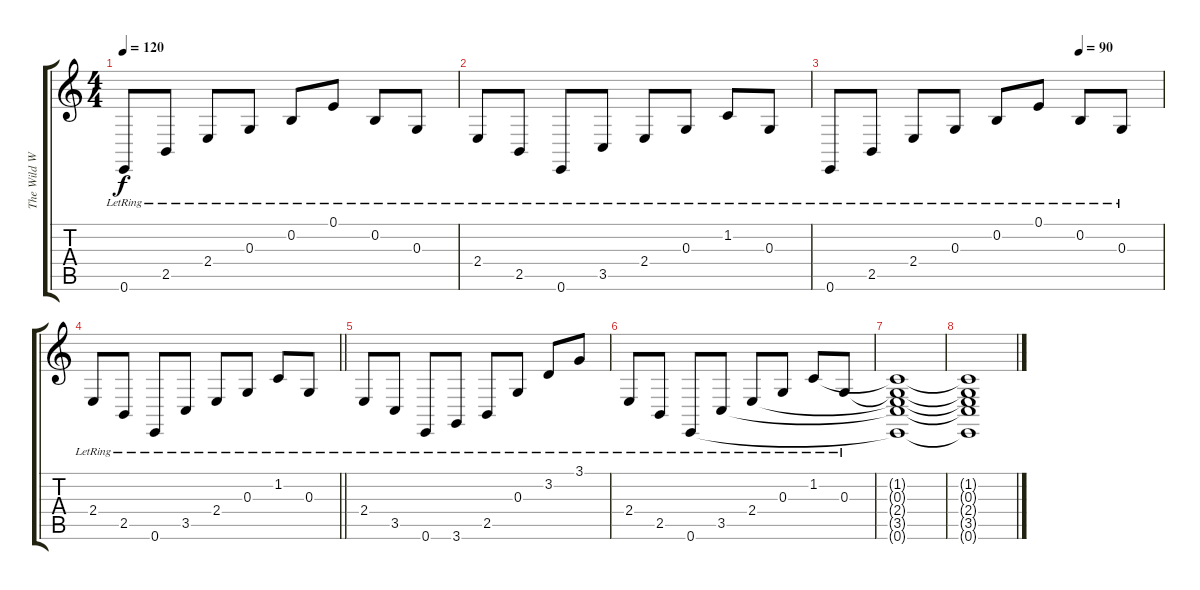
\track ("The Wild Wind" "The Wild W") {instrument seashore}
\staff {score tabs}
\tuning (E4 B3 G3 D3 A2 E2) {hide}
\ts (4 4)
\tempo 120
\clef g2
\ks c
0.6{lr}.8{dy f} 2.5{lr}.8 2.4{lr}.8 0.3{lr}.8 0.2{lr}.8 0.1{lr}.8 0.2{lr}.8 0.3{lr}.8 |
2.4{lr}.8 2.5{lr}.8 0.6{lr}.8 3.5{lr}.8{balance 3} 2.4{lr}.8 0.3{lr}.8 1.2{lr}.8 0.3{lr}.8 |
\tempo (90 0.75)
0.6{lr}.8 2.5{lr}.8 2.4{lr}.8 0.3{lr}.8 0.2{lr}.8 0.1{lr}.8 0.2{lr}.8 0.3{lr}.8 |
\barLineRight lightlight
2.4{lr}.8 2.5{lr}.8 0.6{lr}.8 3.5{lr}.8{balance 3} 2.4{lr}.8 0.3{lr}.8 1.2{lr}.8 0.3{lr}.8 |
2.4{lr}.8 3.5{lr}.8 0.6{lr}.8 3.6{lr}.8 2.5{lr}.8 0.3{lr}.8 3.2{lr}.8 3.1{lr}.8 |
2.4{lr}.8{volume 3} 2.5{lr}.8 0.6{lr}.8 3.5{lr}.8{balance 3} 2.4{lr}.8 0.3{lr}.8 1.2{lr}.8 0.3{lr}.8 |
(1.2{t} 0.3{t} 2.4{t} 3.5{t} 0.6{t}).1 |
(1.2{t} 0.3{t} 2.4{t} 3.5{t} 0.6{t}).1
